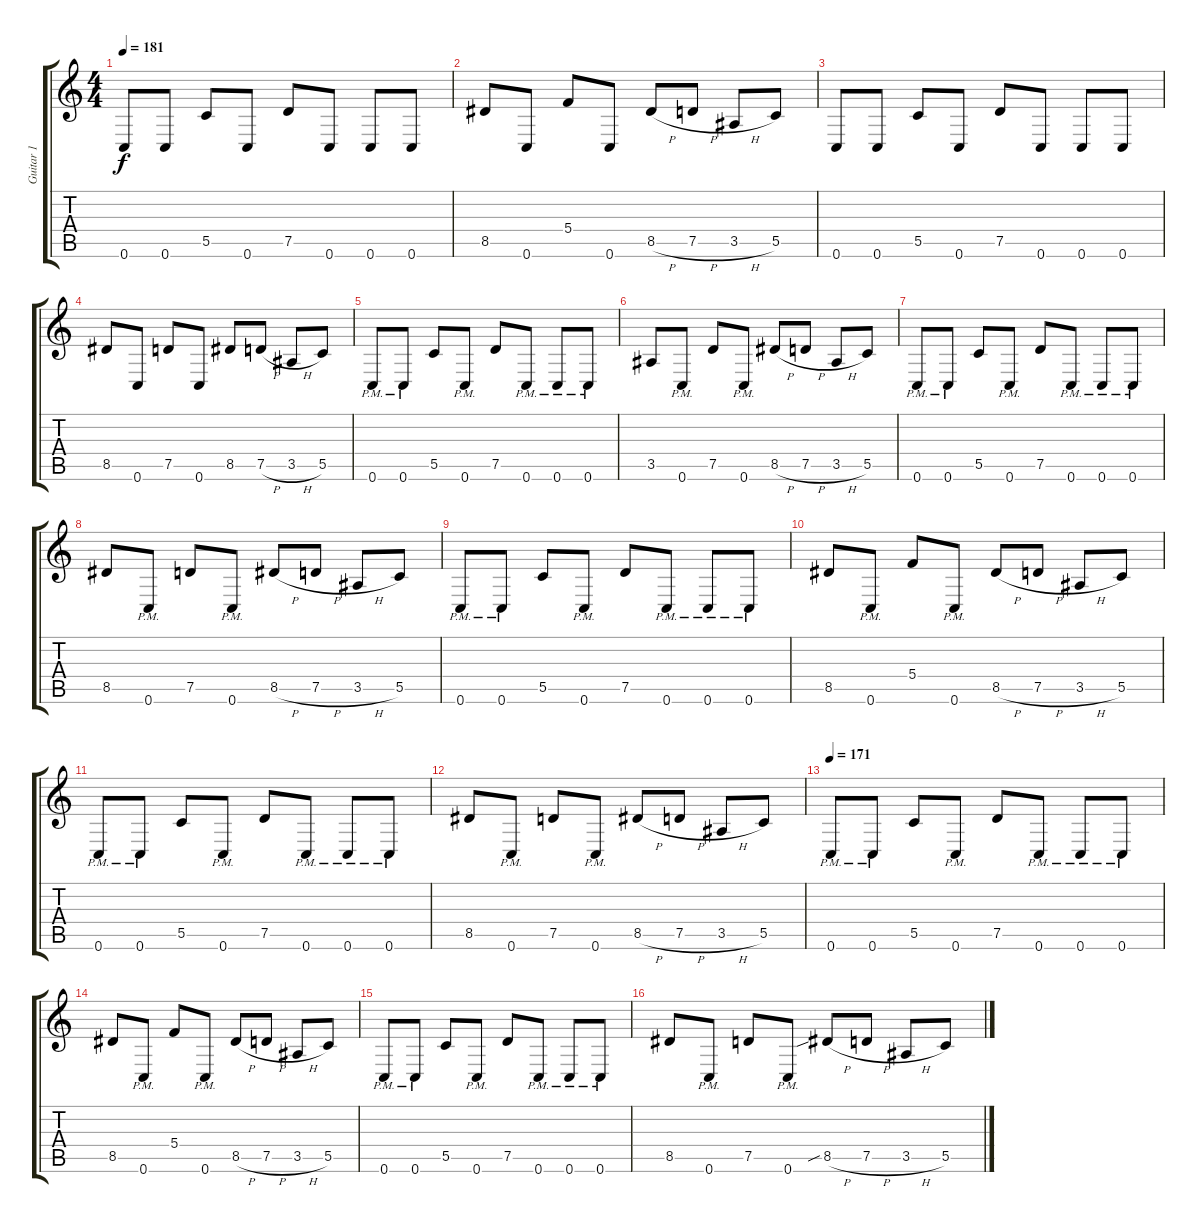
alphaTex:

\track ("Guitar 1" "Guitar 1") {instrument distortionguitar}
\staff {score tabs}
\tuning (D4 A3 F3 C3 G2 C2) {hide}
\ts (4 4)
\tempo 181
\clef g2
\ks c
0.6.8{dy f} 0.6.8 5.5.8 0.6.8 7.5.8 0.6.8 0.6.8 0.6.8 |
8.5.8 0.6.8 5.4.8 0.6.8 8.5{h}.8 7.5{h}.8 3.5{h}.8 5.5.8 |
0.6.8 0.6.8 5.5.8 0.6.8 7.5.8 0.6.8 0.6.8 0.6.8 |
8.5.8 0.6.8 7.5.8 0.6.8 8.5.8 7.5{h}.8 3.5{h}.8 5.5.8 |
0.6{pm}.8 0.6{pm}.8 5.5.8 0.6{pm}.8 7.5.8 0.6{pm}.8 0.6{pm}.8 0.6{pm}.8 |
3.5.8 0.6{pm}.8 7.5.8 0.6{pm}.8 8.5{h}.8 7.5{h}.8 3.5{h}.8 5.5.8 |
0.6{pm}.8 0.6{pm}.8 5.5.8 0.6{pm}.8 7.5.8 0.6{pm}.8 0.6{pm}.8 0.6{pm}.8 |
8.5.8 0.6{pm}.8 7.5.8 0.6{pm}.8 8.5{h}.8 7.5{h}.8 3.5{h}.8 5.5.8 |
0.6{pm}.8 0.6{pm}.8 5.5.8 0.6{pm}.8 7.5.8 0.6{pm}.8 0.6{pm}.8 0.6{pm}.8 |
8.5.8 0.6{pm}.8 5.4.8 0.6{pm}.8 8.5{h}.8 7.5{h}.8 3.5{h}.8 5.5.8 |
0.6{pm}.8 0.6{pm}.8 5.5.8 0.6{pm}.8 7.5.8 0.6{pm}.8 0.6{pm}.8 0.6{pm}.8 |
8.5.8 0.6{pm}.8 7.5.8 0.6{pm}.8 8.5{h}.8 7.5{h}.8 3.5{h}.8 5.5.8 |
\tempo 171
0.6{pm}.8 0.6{pm}.8 5.5.8 0.6{pm}.8 7.5.8 0.6{pm}.8 0.6{pm}.8 0.6{pm}.8 |
8.5.8 0.6{pm}.8 5.4.8 0.6{pm}.8 8.5{h}.8 7.5{h}.8 3.5{h}.8 5.5.8 |
0.6{pm}.8 0.6{pm}.8 5.5.8 0.6{pm}.8 7.5.8 0.6{pm}.8 0.6{pm}.8 0.6{pm}.8 |
8.5.8 0.6{pm}.8 7.5.8 0.6{pm}.8 8.5{sib h}.8 7.5{h}.8 3.5{h}.8 5.5.8
